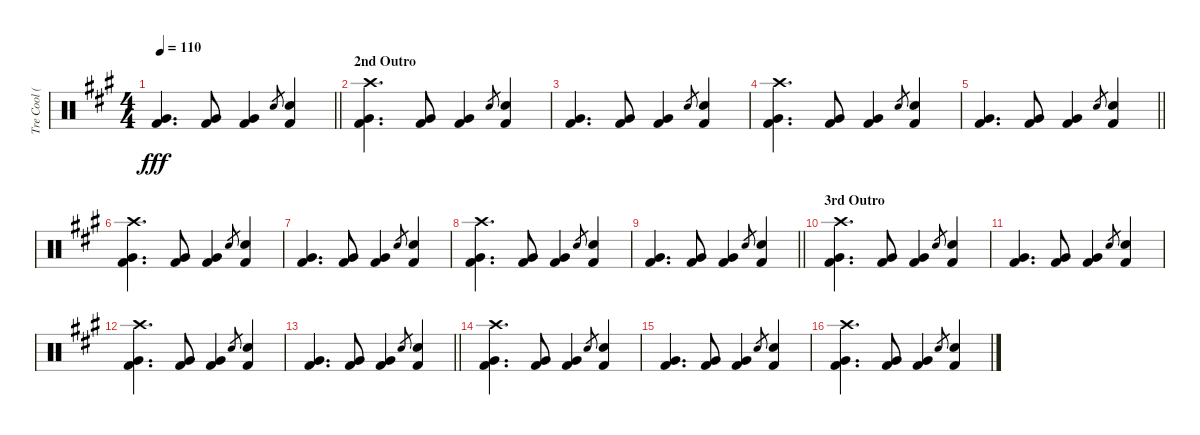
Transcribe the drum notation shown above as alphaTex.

\track ("Tre Cool (Drums)" "Tre Cool (") {instrument percussion}
\staff {score}
\articulation defaults
\ts (4 4)
\tempo 110
\clef neutral
\barLineRight lightlight
\ks a
("Very Low Tom (hit)" "Kick (hit) 2").4{d dy fff} ("Very Low Tom (hit)" "Kick (hit) 2").8 ("Very Low Tom (hit)" "Kick (hit) 2").4 "Electric Snare (hit)".8{gr} ("Kick (hit) 2" "Electric Snare (hit)").4 |
\section ("" "2nd Outro")
("Crash high (hit)" "Very Low Tom (hit)" "Kick (hit) 2").4{d} ("Very Low Tom (hit)" "Kick (hit) 2").8 ("Very Low Tom (hit)" "Kick (hit) 2").4 "Electric Snare (hit)".8{gr} ("Kick (hit) 2" "Electric Snare (hit)").4 |
("Very Low Tom (hit)" "Kick (hit) 2").4{d} ("Very Low Tom (hit)" "Kick (hit) 2").8 ("Very Low Tom (hit)" "Kick (hit) 2").4 "Electric Snare (hit)".8{gr} ("Kick (hit) 2" "Electric Snare (hit)").4 |
("Crash high (hit)" "Very Low Tom (hit)" "Kick (hit) 2").4{d} ("Very Low Tom (hit)" "Kick (hit) 2").8 ("Very Low Tom (hit)" "Kick (hit) 2").4 "Electric Snare (hit)".8{gr} ("Kick (hit) 2" "Electric Snare (hit)").4 |
\barLineRight lightlight
("Very Low Tom (hit)" "Kick (hit) 2").4{d} ("Very Low Tom (hit)" "Kick (hit) 2").8 ("Very Low Tom (hit)" "Kick (hit) 2").4 "Electric Snare (hit)".8{gr} ("Kick (hit) 2" "Electric Snare (hit)").4 |
("Crash high (hit)" "Very Low Tom (hit)" "Kick (hit) 2").4{d} ("Very Low Tom (hit)" "Kick (hit) 2").8 ("Very Low Tom (hit)" "Kick (hit) 2").4 "Electric Snare (hit)".8{gr} ("Kick (hit) 2" "Electric Snare (hit)").4 |
("Very Low Tom (hit)" "Kick (hit) 2").4{d} ("Very Low Tom (hit)" "Kick (hit) 2").8 ("Very Low Tom (hit)" "Kick (hit) 2").4 "Electric Snare (hit)".8{gr} ("Kick (hit) 2" "Electric Snare (hit)").4 |
("Crash high (hit)" "Very Low Tom (hit)" "Kick (hit) 2").4{d} ("Very Low Tom (hit)" "Kick (hit) 2").8 ("Very Low Tom (hit)" "Kick (hit) 2").4 "Electric Snare (hit)".8{gr} ("Kick (hit) 2" "Electric Snare (hit)").4 |
\barLineRight lightlight
("Very Low Tom (hit)" "Kick (hit) 2").4{d} ("Very Low Tom (hit)" "Kick (hit) 2").8 ("Very Low Tom (hit)" "Kick (hit) 2").4 "Electric Snare (hit)".8{gr} ("Kick (hit) 2" "Electric Snare (hit)").4 |
\section ("" "3rd Outro")
("Crash high (hit)" "Very Low Tom (hit)" "Kick (hit) 2").4{d} ("Very Low Tom (hit)" "Kick (hit) 2").8 ("Very Low Tom (hit)" "Kick (hit) 2").4 "Electric Snare (hit)".8{gr} ("Kick (hit) 2" "Electric Snare (hit)").4 |
("Very Low Tom (hit)" "Kick (hit) 2").4{d} ("Very Low Tom (hit)" "Kick (hit) 2").8 ("Very Low Tom (hit)" "Kick (hit) 2").4 "Electric Snare (hit)".8{gr} ("Kick (hit) 2" "Electric Snare (hit)").4 |
("Crash high (hit)" "Very Low Tom (hit)" "Kick (hit) 2").4{d} ("Very Low Tom (hit)" "Kick (hit) 2").8 ("Very Low Tom (hit)" "Kick (hit) 2").4 "Electric Snare (hit)".8{gr} ("Kick (hit) 2" "Electric Snare (hit)").4 |
\barLineRight lightlight
("Very Low Tom (hit)" "Kick (hit) 2").4{d} ("Very Low Tom (hit)" "Kick (hit) 2").8 ("Very Low Tom (hit)" "Kick (hit) 2").4 "Electric Snare (hit)".8{gr} ("Kick (hit) 2" "Electric Snare (hit)").4 |
("Crash high (hit)" "Very Low Tom (hit)" "Kick (hit) 2").4{d} ("Very Low Tom (hit)" "Kick (hit) 2").8 ("Very Low Tom (hit)" "Kick (hit) 2").4 "Electric Snare (hit)".8{gr} ("Kick (hit) 2" "Electric Snare (hit)").4 |
("Very Low Tom (hit)" "Kick (hit) 2").4{d} ("Very Low Tom (hit)" "Kick (hit) 2").8 ("Very Low Tom (hit)" "Kick (hit) 2").4 "Electric Snare (hit)".8{gr} ("Kick (hit) 2" "Electric Snare (hit)").4 |
("Crash high (hit)" "Very Low Tom (hit)" "Kick (hit) 2").4{d} ("Very Low Tom (hit)" "Kick (hit) 2").8 ("Very Low Tom (hit)" "Kick (hit) 2").4 "Electric Snare (hit)".8{gr} ("Kick (hit) 2" "Electric Snare (hit)").4
